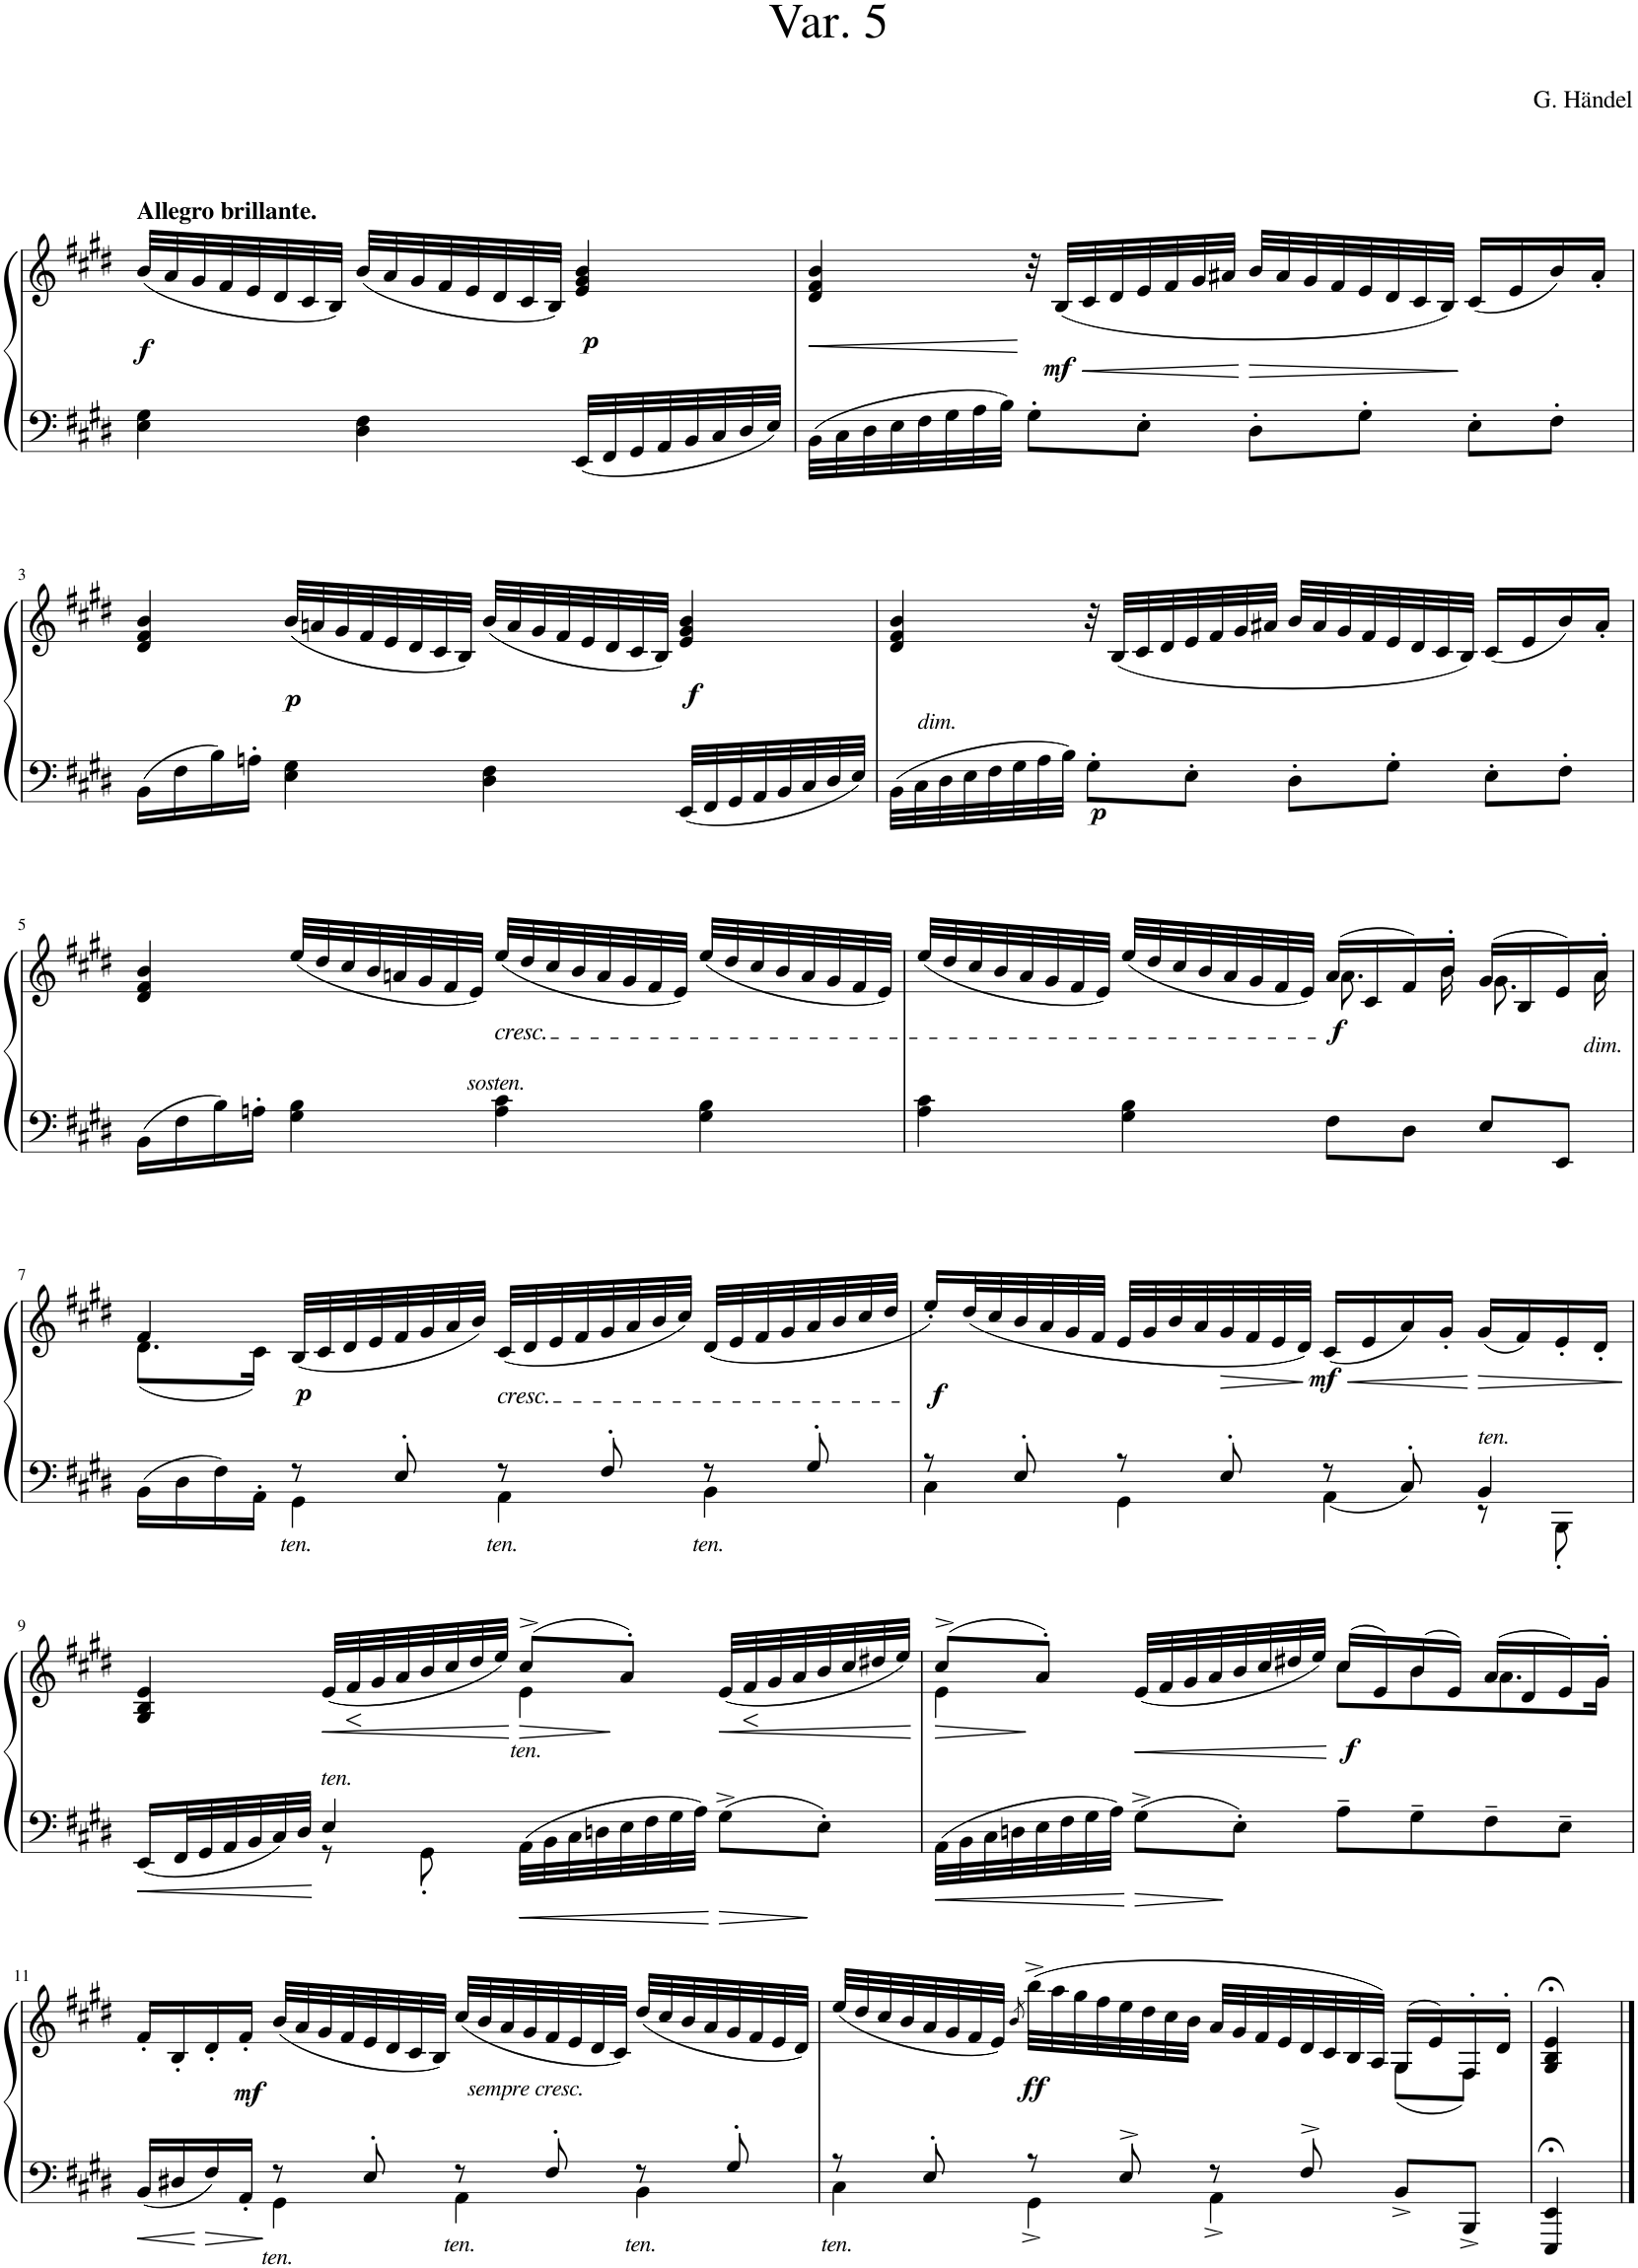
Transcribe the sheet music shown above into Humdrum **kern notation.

**kern	**kern	**dynam
*part1	*part1	*part1
*staff2	*staff1	*staff1/2
*I"Piano	*	*
*I'Pno.	*	*
*clefF4	*clefG2	*
*k[f#c#g#d#]	*k[f#c#g#d#]	*
=1	=1	=1
!	!LO:TX:a:B:t=Allegro brillante.	!
!	!	!LO:DY:b
4E\ 4G#\	(32b/LLL	f
.	32a/	.
.	32g#/	.
.	32f#/	.
.	32e/	.
.	32d#/	.
.	32c#/	.
.	32B/JJJ)	.
4D#\ 4F#\	(32b/LLL	.
.	32a/	.
.	32g#/	.
.	32f#/	.
.	32e/	.
.	32d#/	.
.	32c#/	.
.	32B/JJJ)	.
!	!	!LO:DY:b
32EE/LLL	4e/ 4g#/ 4b/	p
32FF#/	.	.
32GG#/	.	.
32AA/	.	.
32BB/	.	.
32C#/	.	.
32D#/	.	.
32E/JJJ	.	.
=2	=2	=2
!	!	!LO:HP:b
32BB\LLL	4d#/ 4f#/ 4b/	<
32C#\	.	.
32D#\	.	.
32E\	.	.
32F#\	.	.
32G#\	.	.
32A\	.	.
32B\JJJ	.	.
8G#'\L	32r	[
!	!	!LO:HP:b
!	!	!LO:DY:n=1:b
.	(32B/LLL	< mf
.	32c#/	.
.	32d#/	.
8E'\J	32e/	.
.	32f#/	.
.	32g#/	.
.	32a#X/JJJ	.
!	!	!LO:HP:n=1:b
8D#'\L	32b/LLL	[ >
.	32a#/	.
.	32g#/	.
.	32f#/	.
8G#'\J	32e/	.
.	32d#/	.
.	32c#/	.
.	32B/JJJ)	.
8E'\L	(16c#/LL	]
.	16e/	.
8F#'\J	16b/)	.
.	16a#'/JJ	.
!!LO:LB:g=z
=3	=3	=3
16BB\LL	4d#/ 4f#/ 4b/	.
16F#\	.	.
16B\	.	.
16An'\JJ	.	.
!	!	!LO:DY:b
4E\ 4G#\	(32b/LLL	p
.	32an/	.
.	32g#/	.
.	32f#/	.
.	32e/	.
.	32d#/	.
.	32c#/	.
.	32B/JJJ)	.
4D#\ 4F#\	(32b/LLL	.
.	32a/	.
.	32g#/	.
.	32f#/	.
.	32e/	.
.	32d#/	.
.	32c#/	.
.	32B/JJJ)	.
!	!	!LO:DY:b
32EE/LLL	4e/ 4g#/ 4b/	f
32FF#/	.	.
32GG#/	.	.
32AA/	.	.
32BB/	.	.
32C#/	.	.
32D#/	.	.
32E/JJJ	.	.
=4	=4	=4
!LO:TX:a:i:t=dim.	!	!
32BB\LLL	4d#/ 4f#/ 4b/	.
32C#\	.	.
32D#\	.	.
32E\	.	.
32F#\	.	.
32G#\	.	.
32A\	.	.
32B\JJJ	.	.
!	!	!LO:DY:b=2
8G#'\L	32r	p
.	(32B/LLL	.
.	32c#/	.
.	32d#/	.
8E'\J	32e/	.
.	32f#/	.
.	32g#/	.
.	32a#X/JJJ	.
8D#'\L	32b/LLL	.
.	32a#/	.
.	32g#/	.
.	32f#/	.
8G#'\J	32e/	.
.	32d#/	.
.	32c#/	.
.	32B/JJJ)	.
8E'\L	(16c#/LL	.
.	16e/	.
8F#'\J	16b/)	.
.	16a#'/JJ	.
!!LO:LB:g=z
=5	=5	=5
16BB\LL	4d#/ 4f#/ 4b/	.
16F#\	.	.
16B\	.	.
16An'\JJ	.	.
4G#\ 4B\	(32ee/LLL	.
.	32dd#/	.
.	32cc#/	.
.	32b/	.
.	32an/	.
.	32g#/	.
.	32f#/	.
.	32e/JJJ)	.
!	!LO:TX:b:i:t=cresc.	!
!LO:TX:a:i:t=sosten.	!	!
4A\ 4c#\	(32ee/LLL	.
.	32dd#/	.
.	32cc#/	.
.	32b/	.
.	32a/	.
.	32g#/	.
.	32f#/	.
.	32e/JJJ)	.
4G#\ 4B\	(32ee/LLL	.
.	32dd#/	.
.	32cc#/	.
.	32b/	.
.	32a/	.
.	32g#/	.
.	32f#/	.
.	32e/JJJ)	.
=6	=6	=6
*	*^	*
4A\ 4c#\	(32ee/LLL	2ryy	.
.	32dd#/	.	.
.	32cc#/	.	.
.	32b/	.	.
.	32a/	.	.
.	32g#/	.	.
.	32f#/	.	.
.	32e/JJJ)	.	.
4G#\ 4B\	(32ee/LLL	.	.
.	32dd#/	.	.
.	32cc#/	.	.
.	32b/	.	.
.	32a/	.	.
.	32g#/	.	.
.	32f#/	.	.
.	32e/JJJ)	.	.
!	!	!	!LO:DY:b
8F#\L	(16a/LL	8.a\	f
.	16c#/	.	.
8D#\J	16f#/)	.	.
.	16b'/JJ	16b\	.
8E/L	(16g#/LL	8.g#\	.
.	16B/	.	.
8EE/J	16e/)	.	.
!	!LO:TX:b:i:t=dim.	!	!
.	16a'/JJ	16a\	.
!!LO:LB:g=z	!!
=7	=7	=7	=7
*^	*	*	*
16BB\LL	4ryy	4f#/	(8.d#\L	.
16D#\	.	.	.	.
16F#\	.	.	.	.
16AA'\JJ	.	.	16c#\Jk)	.
!LO:TX:b:i:t=ten.	!	!	!	!
!	!	!	!	!LO:DY:b
8r	4GG#\	(32B/LLL	2.ryy	p
.	.	32c#/	.	.
.	.	32d#/	.	.
.	.	32e/	.	.
8E'/	.	32f#/	.	.
.	.	32g#/	.	.
.	.	32a/	.	.
.	.	32b/JJJ)	.	.
!	!	!LO:TX:b:i:t=cresc.	!	!
!LO:TX:b:i:t=ten.	!	!	!	!
8r	4AA\	(32c#/LLL	.	.
.	.	32d#/	.	.
.	.	32e/	.	.
.	.	32f#/	.	.
8F#'/	.	32g#/	.	.
.	.	32a/	.	.
.	.	32b/	.	.
.	.	32cc#/JJJ)	.	.
!LO:TX:b:i:t=ten.	!	!	!	!
8r	4BB\	(32d#/LLL	.	.
.	.	32e/	.	.
.	.	32f#/	.	.
.	.	32g#/	.	.
8G#'/	.	32a/	.	.
.	.	32b/	.	.
.	.	32cc#/	.	.
.	.	32dd#/JJJ	.	.
*	*	*v	*v	*
=8	=8	=8	=8
!	!	!	!LO:DY:b
8r	4C#\	16ee'/LL)	f
.	.	(32dd#/L	.
.	.	32cc#/	.
8E'/	.	32b/	.
.	.	32a/	.
.	.	32g#/	.
.	.	32f#/JJJ	.
8r	4GG#\	32e/LLL	.
.	.	32g#/	.
.	.	32b/	.
.	.	32a/	.
!	!	!	!LO:HP:b
8E'/	.	32g#/	>
.	.	32f#/	.
.	.	32e/	.
.	.	32d#/JJJ)	.
!	!	!	!LO:HP:n=1:b
!	!	!	!LO:DY:n=1:b
8r	(4AA\	(16c#/LL	] < mf
.	.	16e/	.
8C#'/	.	16a/)	.
.	.	16g#'/JJ	.
!LO:TX:a:i:t=ten.	!	!	!
!	!	!	!LO:HP:n=1:b
4BB/	8r	(16g#/LL	[ >
.	.	16f#/)	.
.	8BBB'\	16e'/	.
.	.	16d#'/JJ	.
*v	*v	*	*
.	.	]
!!LO:LB:g=z
=9	=9	=9
*^	*^	*
16EE/LL	4ryy	4G#/ 4B/ 4e/	2ryy	.
32FF#/L	.	.	.	.
32GG#/	.	.	.	.
32AA/	.	.	.	.
32BB/	.	.	.	.
32C#/	.	.	.	.
32D#/JJJ	.	.	.	.
!LO:TX:a:i:t=ten.	!	!	!	!
!	!	!	!	!LO:HP:b
4E/	8r	32e/LLL	.	<
!	!	!	!	!LO:HP:b
.	.	32f#/	.	<
.	.	32g#/	.	[
.	.	32a/	.	.
.	8GG#'\	32b/	.	.
.	.	32cc#/	.	.
.	.	32dd#/	.	.
.	.	32ee/JJJ)	.	.
!	!	!LO:TX:b:i:t=ten.	!	!
!	!	!	!	!LO:HP:n=1:b
32AA\LLL	2ryy	(8cc#^/L	4e\	[ >
32BB\	.	.	.	.
32C#\	.	.	.	.
32Dn\	.	.	.	.
32E\	.	8a'/J)	.	]
32F#\	.	.	.	.
32G#\	.	.	.	.
32A\JJJ	.	.	.	.
!	!	!	!	!LO:HP:b
8G#^>\L	.	(32e/LLL	4ryy	<
!	!	!	!	!LO:HP:b
.	.	32f#/	.	<
.	.	32g#/	.	[
.	.	32a/	.	.
8E'\J	.	32b/	.	.
.	.	32cc#/	.	.
.	.	32dd#X/	.	.
.	.	32ee/JJJ)	.	.
*v	*v	*	*	*
*	*v	*v	*
.	.	[
=10	=10	=10
!	!	!LO:HP:b
*	*^	*
32AA\LLL	(8cc#^/L	4e\	>
32BB\	.	.	.
32C#\	.	.	.
32Dn\	.	.	.
32E\	8a'/J)	.	]
32F#\	.	.	.
32G#\	.	.	.
32A\JJJ	.	.	.
!	!	!	!LO:HP:b
8G#^\L	(32e/LLL	4ryy	<
.	32f#/	.	.
.	32g#/	.	.
.	32a/	.	.
8E'\J	32b/	.	.
.	32cc#/	.	.
.	32dd#X/	.	.
.	32ee/JJJ)	.	.
!	!	!	!LO:DY:n=1:b
8A~\L	(16cc#/LL	8cc#\L	[ f
.	16e/)	.	.
8G#~\	(16b/	8b\	.
.	16e/JJ)	.	.
8F#~\	(16a/LL	8.a\	.
.	16d#/	.	.
8E~\J	16e/)	.	.
.	16g#'/JJ	16g#\Jk	.
*	*v	*v	*
!!LO:LB:g=z
=11	=11	=11
*^	*	*
16BB/LL	4ryy	16f#'/LL	.
16D#X/	.	16B'/	.
16F#/	.	16d#'/	.
!	!	!	!LO:DY:b
16AA'/JJ	.	16f#'/JJ	mf
!LO:TX:b:i:t=ten.	!	!	!
8r	4GG#\	(32b/LLL	.
.	.	32a/	.
.	.	32g#/	.
.	.	32f#/	.
8E'/	.	32e/	.
.	.	32d#/	.
.	.	32c#/	.
.	.	32B/JJJ)	.
!	!	!LO:TX:b:i:t=sempre cresc.	!
!LO:TX:b:i:t=ten.	!	!	!
8r	4AA\	(32cc#/LLL	.
.	.	32b/	.
.	.	32a/	.
.	.	32g#/	.
8F#'/	.	32f#/	.
.	.	32e/	.
.	.	32d#/	.
.	.	32c#/JJJ)	.
!LO:TX:b:i:t=ten.	!	!	!
8r	4BB\	(32dd#/LLL	.
.	.	32cc#/	.
.	.	32b/	.
.	.	32a/	.
8G#'/	.	32g#/	.
.	.	32f#/	.
.	.	32e/	.
.	.	32d#/JJJ)	.
=12	=12	=12	=12
*	*	*^	*
!LO:TX:b:i:t=ten.	!	!	!	!
8r	4C#\	(32ee/LLL	2.ryy	.
.	.	32dd#/	.	.
.	.	32cc#/	.	.
.	.	32b/	.	.
8E'/	.	32a/	.	.
.	.	32g#/	.	.
.	.	32f#/	.	.
.	.	32e/JJJ)	.	.
.	.	8qb/	.	.
!	!	!	!	!LO:DY:b
8r	4GG#^\	(32bb^>\LLL	.	ff
.	.	32aa\	.	.
.	.	32gg#\	.	.
.	.	32ff#\	.	.
8E^/	.	32ee\	.	.
.	.	32dd#\	.	.
.	.	32cc#\	.	.
.	.	32b\JJJ	.	.
8r	4AA^\	32a/LLL	.	.
.	.	32g#/	.	.
.	.	32f#/	.	.
.	.	32e/	.	.
8F#^/	.	32d#/	.	.
.	.	32c#/	.	.
.	.	32B/	.	.
.	.	32A/JJJ)	.	.
8BB^/L	4ryy	(16G#/LL	(8G#\L	.
.	.	16e/)	.	.
8BBB^/J	.	16F#'/	8F#\J)	.
.	.	16d#'/JJ	.	.
*v	*v	*	*	*
*	*v	*v	*
=13	=13	=13
4EEE/;< 4EE/;<	4G#/;< 4B/;< 4e/;<	.
==	==	==
*-	*-	*-
